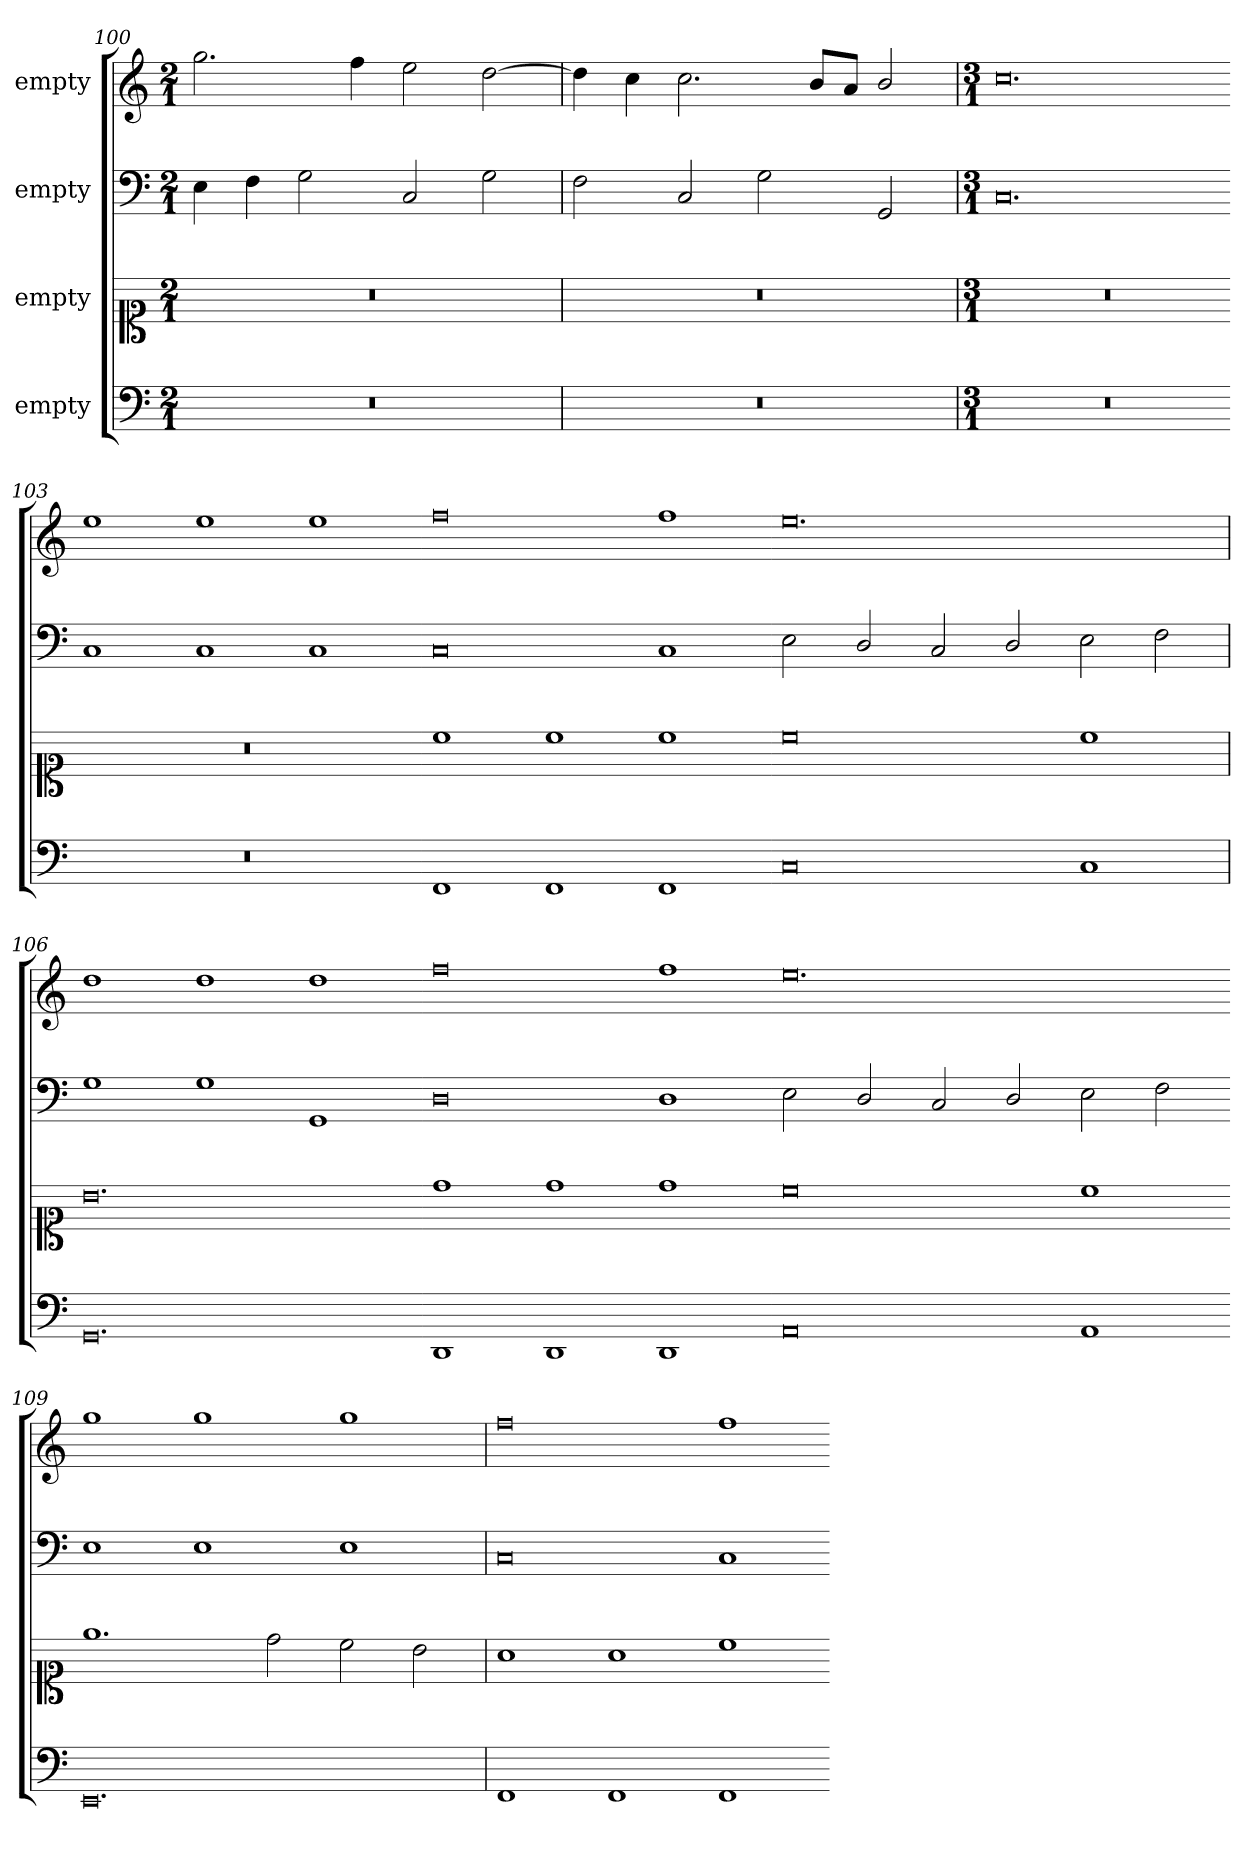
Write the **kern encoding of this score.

**kern	**kern	**kern	**kern
*part4	*part3	*part2	*part1
*staff4	*staff3	*staff2	*staff1
*I"empty	*I"empty	*I"empty	*I"empty
*clefF4	*clefC1	*clefF4	*clefG2
*k[]	*k[]	*k[]	*k[]
*M2/1	*M2/1	*M2/1	*M2/1
=100	=100	=100	=100
0r	0r	4E\	2.gg\
.	.	4F\	.
.	.	2G\	.
.	.	.	4ff\
.	.	2C/	2ee\
.	.	2G\	[2dd\
=101	=101	=101	=101
0r	0r	2F\	4dd\]
.	.	.	4cc\
.	.	2C/	2.cc\
.	.	2G\	.
.	.	.	8b/L
.	.	.	8a/J
.	.	2GG/	2b/
=102	=102	=102	=102
*M3/1	*M3/1	*M3/1	*M3/1
0.r	0.r	0.C	0.cc
=103-	=103-	=103-	=103-
0.r	0.r	1C	1ee
.	.	1C	1ee
.	.	1C	1ee
=104-	=104-	=104-	=104-
1FF	1cc	0C	0ff
1FF	1cc	.	.
1FF	1cc	1C	1ff
=105-	=105-	=105-	=105-
0C	0cc	2E\	0.ee
.	.	2D/	.
.	.	2C/	.
.	.	2D/	.
1C	1cc	2E\	.
.	.	2F\	.
=106	=106	=106	=106
0.GG	0.b	1G	1dd
.	.	1G	1dd
.	.	1GG	1dd
=107-	=107-	=107-	=107-
1DD	1dd	0D	0ff
1DD	1dd	.	.
1DD	1dd	1D	1ff
=108-	=108-	=108-	=108-
0AA	0cc	2E\	0.ee
.	.	2D/	.
.	.	2C/	.
.	.	2D/	.
1AA	1cc	2E\	.
.	.	2F\	.
=109-	=109-	=109-	=109-
0.EE	1.ee	1E	1gg
.	.	1E	1gg
.	2dd\	.	.
.	2cc\	1E	1gg
.	2b\	.	.
=110	=110	=110	=110
1FF	1a	0C	0ff
1FF	1a	.	.
1FF	1cc	1C	1ff
=-	=-	=-	=-
*-	*-	*-	*-
